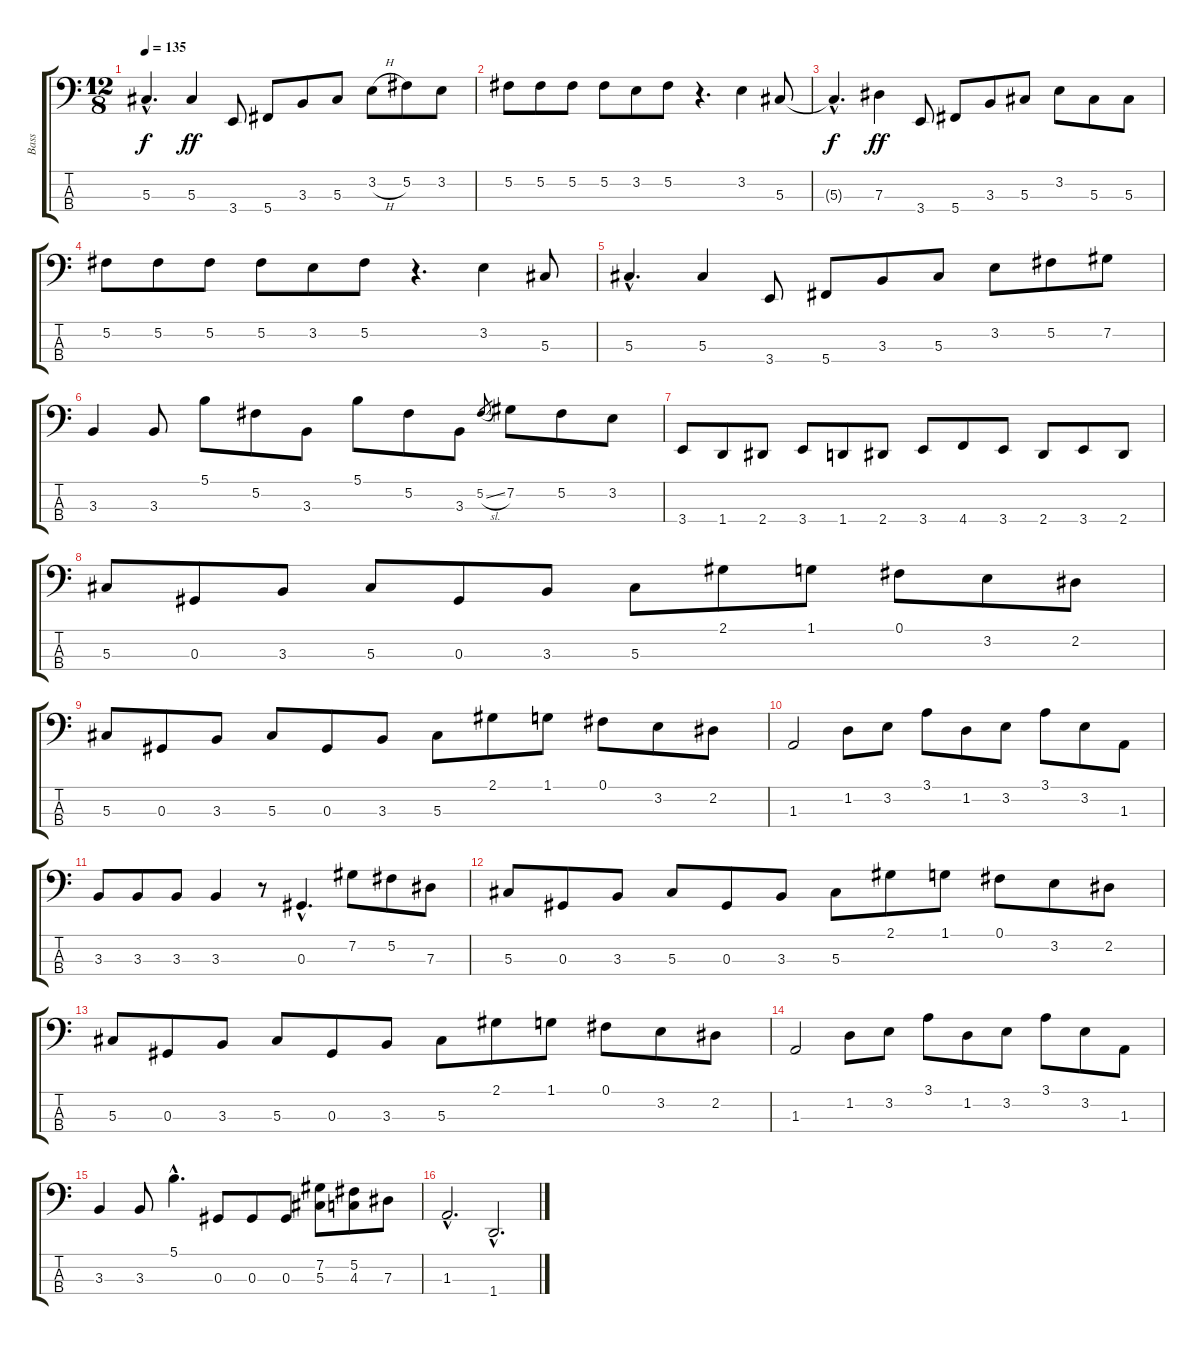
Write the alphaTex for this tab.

\track ("Bass" "Bass") {instrument electricbasspick}
\staff {score tabs}
\tuning (Gb2 Db2 Ab1 Db1) {hide}
\ts (12 8)
\tempo 135
\clef f4
\ks c
5.3{hac t}.4{d dy f} 5.3.4{dy ff} 3.4.8 5.4.8 3.3.8 5.3.8 3.2{h}.8 5.2.8 3.2.8 |
5.2.8 5.2.8 5.2.8 5.2.8 3.2.8 5.2.8 r.4{d} 3.2.4 5.3.8 |
5.3{hac t}.4{d dy f} 7.3.4{dy ff} 3.4.8 5.4.8 3.3.8 5.3.8 3.2.8 5.3.8 5.3.8 |
5.2.8 5.2.8 5.2.8 5.2.8 3.2.8 5.2.8 r.4{d} 3.2.4 5.3.8 |
5.3{hac}.4{d} 5.3.4 3.4.8 5.4.8 3.3.8 5.3.8 3.2.8 5.2.8 7.2.8 |
3.3.4 3.3.8 5.1.8 5.2.8 3.3.8 5.1.8 5.2.8 3.3.8 5.2{sl}.8{gr} 7.2.8 5.2.8 3.2.8 |
3.4.8 1.4.8 2.4.8 3.4.8 1.4.8 2.4.8 3.4.8 4.4.8 3.4.8 2.4.8 3.4.8 2.4.8 |
5.3.8 0.3.8 3.3.8 5.3.8 0.3.8 3.3.8 5.3.8 2.1.8 1.1.8 0.1.8 3.2.8 2.2.8 |
5.3.8 0.3.8 3.3.8 5.3.8 0.3.8 3.3.8 5.3.8 2.1.8 1.1.8 0.1.8 3.2.8 2.2.8 |
1.3.2 1.2.8 3.2.8 3.1.8 1.2.8 3.2.8 3.1.8 3.2.8 1.3.8 |
3.3.8 3.3.8 3.3.8 3.3.4 r.8 0.3{hac}.4{d} 7.2.8 5.2.8 7.3.8 |
5.3.8 0.3.8 3.3.8 5.3.8 0.3.8 3.3.8 5.3.8 2.1.8 1.1.8 0.1.8 3.2.8 2.2.8 |
5.3.8 0.3.8 3.3.8 5.3.8 0.3.8 3.3.8 5.3.8 2.1.8 1.1.8 0.1.8 3.2.8 2.2.8 |
1.3.2 1.2.8 3.2.8 3.1.8 1.2.8 3.2.8 3.1.8 3.2.8 1.3.8 |
3.3.4 3.3.8 5.1{hac}.4{d} 0.3.8 0.3.8 0.3.8 (7.2 5.3).8 (5.2 4.3).8 7.3.8 |
1.3{hac}.2{d} 1.4{hac}.2{d}
